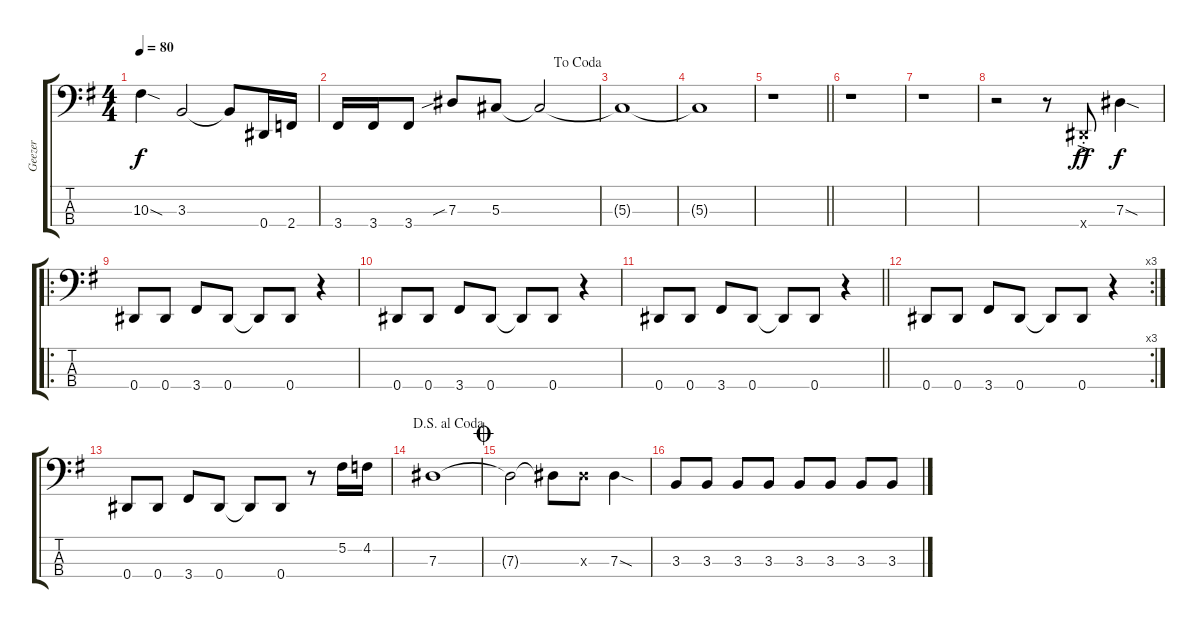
\track ("Geezer" "Geezer") {instrument electricbassfinger}
\staff {score tabs}
\tuning (Gb2 Db2 Ab1 Eb1) {hide}
\ts (4 4)
\tempo 80
\clef f4
\ks g
10.3{sod}.4{dy f} 3.3.2 3.3{t}.8 0.4.16 2.4.16 |
\jump dacoda
3.4.16 3.4.16 3.4.8 7.3{sib}.8 5.3.8 5.3{t}.2 |
5.3{t}.1 |
5.3{t}.1 |
\barLineRight lightlight
r.1 |
r.1 |
r.1 |
r.2 r.8 0.4{ac st x}.8{dy ff} 7.3{sod}.4{dy f} |
\ro
0.4.8 0.4.8 3.4.8 0.4.8 0.4{t}.8 0.4.8 r.4 |
0.4.8 0.4.8 3.4.8 0.4.8 0.4{t}.8 0.4.8 r.4 |
\barLineRight lightlight
0.4.8 0.4.8 3.4.8 0.4.8 0.4{t}.8 0.4.8 r.4 |
\rc 3
0.4.8 0.4.8 3.4.8 0.4.8 0.4{t}.8 0.4.8 r.4 |
0.4.8 0.4.8 3.4.8 0.4.8 0.4{t}.8 0.4.8 r.8 5.2.16 4.2.16 |
\jump dalsegnoalcoda
7.3.1 |
\jump coda
7.3{t}.2 7.3{t}.8 7.3{x}.8 7.3{sod}.4 |
3.3.8 3.3.8 3.3.8 3.3.8 3.3.8 3.3.8 3.3.8 3.3.8
